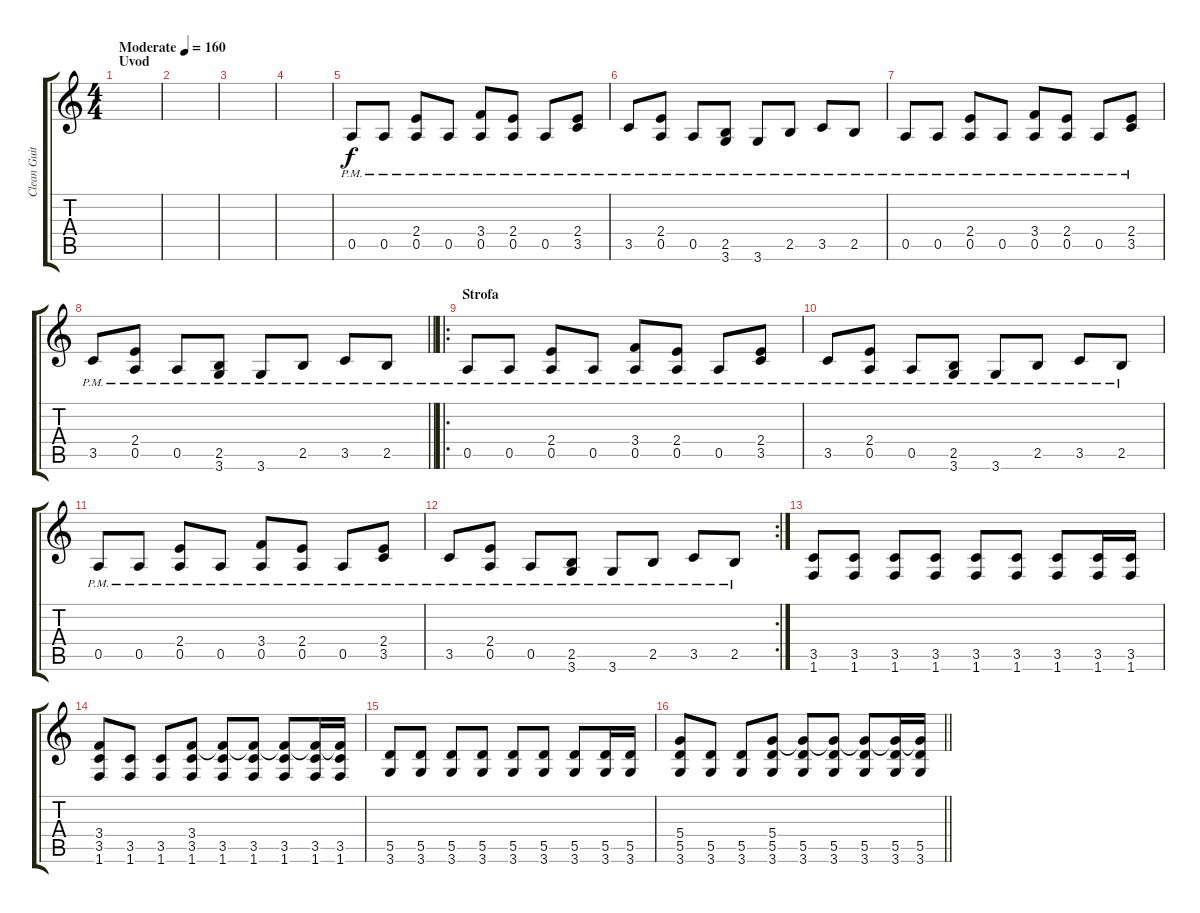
\track ("Clean Guitar " "Clean Guit") {instrument electricguitarmuted}
\staff {score tabs}
\tuning (E4 B3 G3 D3 A2 E2) {hide}
\ts (4 4)
\section ("" "Uvod")
\tempo (160 "Moderate")
\clef g2
\ks c
|
|
|
|
0.5{pm}.8 0.5{pm}.8 (2.4{pm} 0.5{pm}).8 0.5{pm}.8 (3.4{pm} 0.5{pm}).8 (2.4{pm} 0.5{pm}).8 0.5{pm}.8 (2.4{pm} 3.5{pm}).8 |
3.5{pm}.8 (2.4{pm} 0.5{pm}).8 0.5{pm}.8 (2.5{pm} 3.6{pm}).8 3.6{pm}.8 2.5{pm}.8 3.5{pm}.8 2.5{pm}.8 |
0.5{pm}.8 0.5{pm}.8 (2.4{pm} 0.5{pm}).8 0.5{pm}.8 (3.4{pm} 0.5{pm}).8 (2.4{pm} 0.5{pm}).8 0.5{pm}.8 (2.4{pm} 3.5{pm}).8 |
\barLineRight lightlight
3.5{pm}.8 (2.4{pm} 0.5{pm}).8 0.5{pm}.8 (2.5{pm} 3.6{pm}).8 3.6{pm}.8 2.5{pm}.8 3.5{pm}.8 2.5{pm}.8 |
\ro
\section ("" "Strofa")
0.5{pm}.8 0.5{pm}.8 (2.4{pm} 0.5{pm}).8 0.5{pm}.8 (3.4{pm} 0.5{pm}).8 (2.4{pm} 0.5{pm}).8 0.5{pm}.8 (2.4{pm} 3.5{pm}).8 |
3.5{pm}.8 (2.4{pm} 0.5{pm}).8 0.5{pm}.8 (2.5{pm} 3.6{pm}).8 3.6{pm}.8 2.5{pm}.8 3.5{pm}.8 2.5{pm}.8 |
0.5{pm}.8 0.5{pm}.8 (2.4{pm} 0.5{pm}).8 0.5{pm}.8 (3.4{pm} 0.5{pm}).8 (2.4{pm} 0.5{pm}).8 0.5{pm}.8 (2.4{pm} 3.5{pm}).8 |
\rc 2
3.5{pm}.8 (2.4{pm} 0.5{pm}).8 0.5{pm}.8 (2.5{pm} 3.6{pm}).8 3.6{pm}.8 2.5{pm}.8 3.5{pm}.8 2.5{pm}.8 |
(3.5 1.6).8 (3.5 1.6).8 (3.5 1.6).8 (3.5 1.6).8 (3.5 1.6).8 (3.5 1.6).8 (3.5 1.6).8 (3.5 1.6).16 (3.5 1.6).16 |
(3.4 3.5 1.6).8 (3.5 1.6).8 (3.5 1.6).8 (3.4 3.5 1.6).8 (3.4{t} 3.5 1.6).8 (3.4{t} 3.5 1.6).8 (3.4{t} 3.5 1.6).8 (3.4{t} 3.5 1.6).16 (3.4{t} 3.5 1.6).16 |
(5.5 3.6).8 (5.5 3.6).8 (5.5 3.6).8 (5.5 3.6).8 (5.5 3.6).8 (5.5 3.6).8 (5.5 3.6).8 (5.5 3.6).16 (5.5 3.6).16 |
\barLineRight lightlight
(5.4 5.5 3.6).8 (5.5 3.6).8 (5.5 3.6).8 (5.4 5.5 3.6).8 (5.4{t} 5.5 3.6).8 (5.4{t} 5.5 3.6).8 (5.4{t} 5.5 3.6).8 (5.4{t} 5.5 3.6).16 (5.4{t} 5.5 3.6).16
